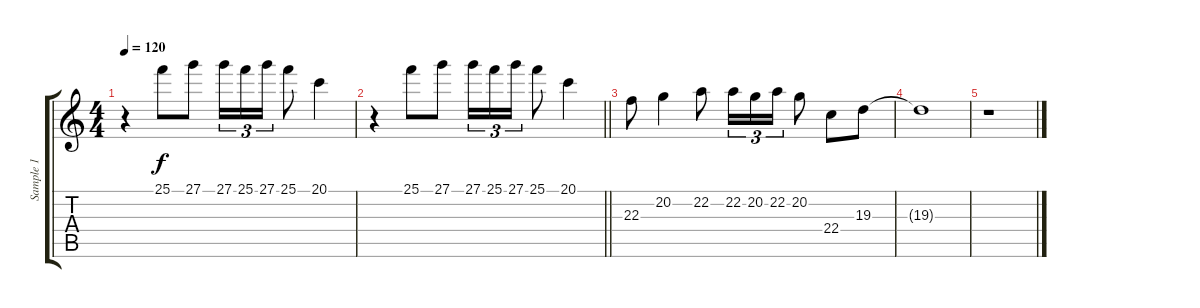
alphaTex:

\track ("Sample 1" "Sample 1") {instrument lead2sawtooth}
\staff {score tabs}
\tuning (E4 B3 G3 D3 A2 E2) {hide}
\ts (4 4)
\tempo 120
\clef g2
\ks c
r.4{dy mf} 25.1.8{dy f} 27.1.8 27.1.16{tu (3 2)} 25.1.16{tu (3 2)} 27.1.16{tu (3 2)} 25.1.8 20.1.4 |
\barLineRight lightlight
r.4 25.1.8 27.1.8 27.1.16{tu (3 2)} 25.1.16{tu (3 2)} 27.1.16{tu (3 2)} 25.1.8 20.1.4 |
\section ("" " ")
22.3.8 20.2.4 22.2.8 22.2.16{tu (3 2)} 20.2.16{tu (3 2)} 22.2.16{tu (3 2)} 20.2.8 22.4.8 19.3.8 |
19.3{t}.1 |
r.1
